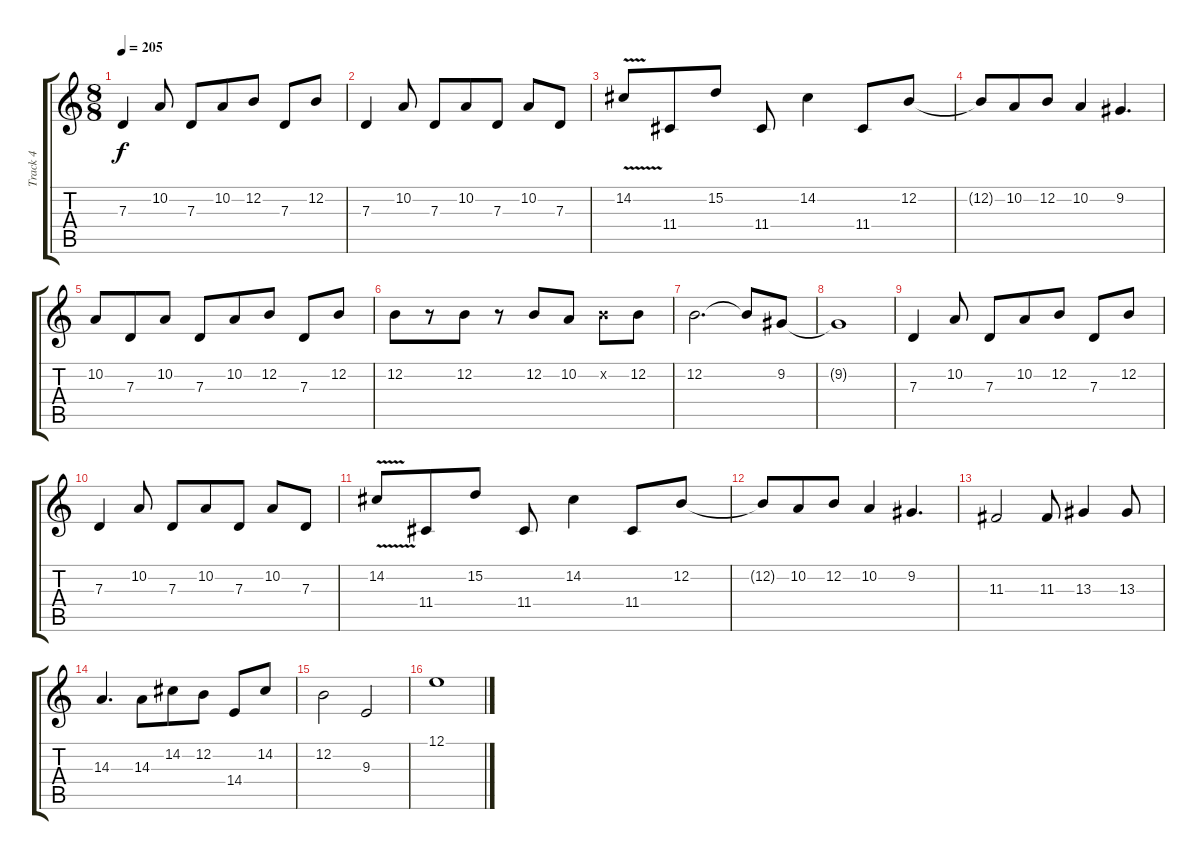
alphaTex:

\track ("Track 4" "Track 4") {instrument stringensemble1}
\staff {score tabs}
\tuning (E4 B3 G3 D3 A2 E2) {hide}
\ts (8 8)
\tempo 205
\clef g2
\ks c
7.3.4{dy f} 10.2.8 7.3.8 10.2.8 12.2.8 7.3.8 12.2.8 |
7.3.4 10.2.8 7.3.8 10.2.8 7.3.8 10.2.8 7.3.8 |
14.2{v}.8 11.4.8 15.2.8 11.4.8 14.2.4 11.4.8 12.2.8 |
12.2{t}.8 10.2.8 12.2.8 10.2.4 9.2.4{d} |
10.2.8 7.3.8 10.2.8 7.3.8 10.2.8 12.2.8 7.3.8 12.2.8 |
12.2.8 r.8 12.2.8 r.8 12.2.8 10.2.8 12.2{x}.8 12.2.8 |
12.2.2{d} 12.2{t}.8 9.2.8 |
9.2{t}.1 |
7.3.4 10.2.8 7.3.8 10.2.8 12.2.8 7.3.8 12.2.8 |
7.3.4 10.2.8 7.3.8 10.2.8 7.3.8 10.2.8 7.3.8 |
14.2{v}.8 11.4.8 15.2.8 11.4.8 14.2.4 11.4.8 12.2.8 |
12.2{t}.8 10.2.8 12.2.8 10.2.4 9.2.4{d} |
11.3.2 11.3.8 13.3.4 13.3.8 |
14.3.4{d} 14.3.8 14.2.8 12.2.8 14.4.8 14.2.8 |
12.2.2 9.3.2 |
12.1.1
